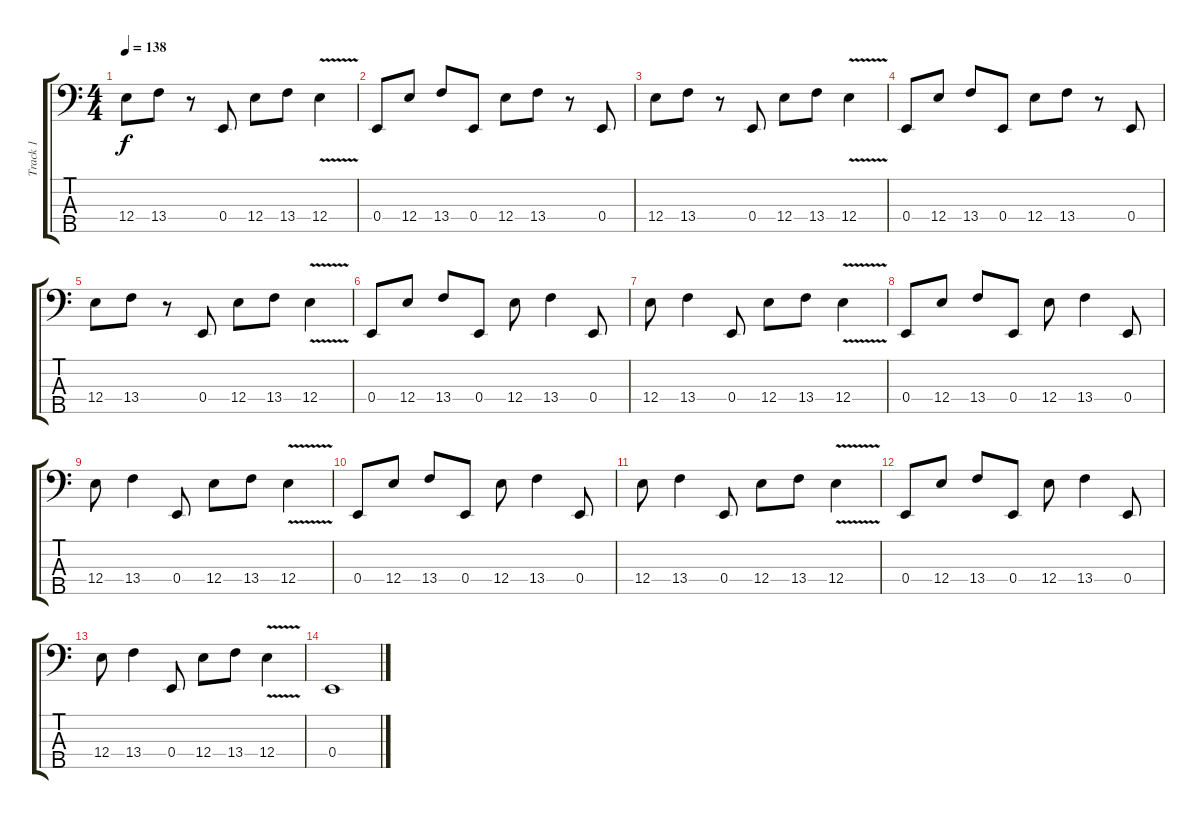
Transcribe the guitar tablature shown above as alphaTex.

\track ("Track 1" "Track 1") {instrument electricbassfinger}
\staff {score tabs}
\tuning (G2 D2 A1 E1 B0) {hide}
\ts (4 4)
\tempo 138
\clef f4
\ks c
12.4.8{dy f} 13.4.8 r.8 0.4.8 12.4.8 13.4.8 12.4{v}.4 |
0.4.8 12.4.8 13.4.8 0.4.8 12.4.8 13.4.8 r.8 0.4.8 |
12.4.8 13.4.8 r.8 0.4.8 12.4.8 13.4.8 12.4{v}.4 |
0.4.8 12.4.8 13.4.8 0.4.8 12.4.8 13.4.8 r.8 0.4.8 |
12.4.8 13.4.8 r.8 0.4.8 12.4.8 13.4.8 12.4{v}.4 |
0.4.8 12.4.8 13.4.8 0.4.8 12.4.8 13.4.4 0.4.8 |
12.4.8 13.4.4 0.4.8 12.4.8 13.4.8 12.4{v}.4 |
0.4.8 12.4.8 13.4.8 0.4.8 12.4.8 13.4.4 0.4.8 |
12.4.8 13.4.4 0.4.8 12.4.8 13.4.8 12.4{v}.4 |
0.4.8 12.4.8 13.4.8 0.4.8 12.4.8 13.4.4 0.4.8 |
12.4.8 13.4.4 0.4.8 12.4.8 13.4.8 12.4{v}.4 |
0.4.8 12.4.8 13.4.8 0.4.8 12.4.8 13.4.4 0.4.8 |
12.4.8 13.4.4 0.4.8 12.4.8 13.4.8 12.4{v}.4 |
0.4.1
